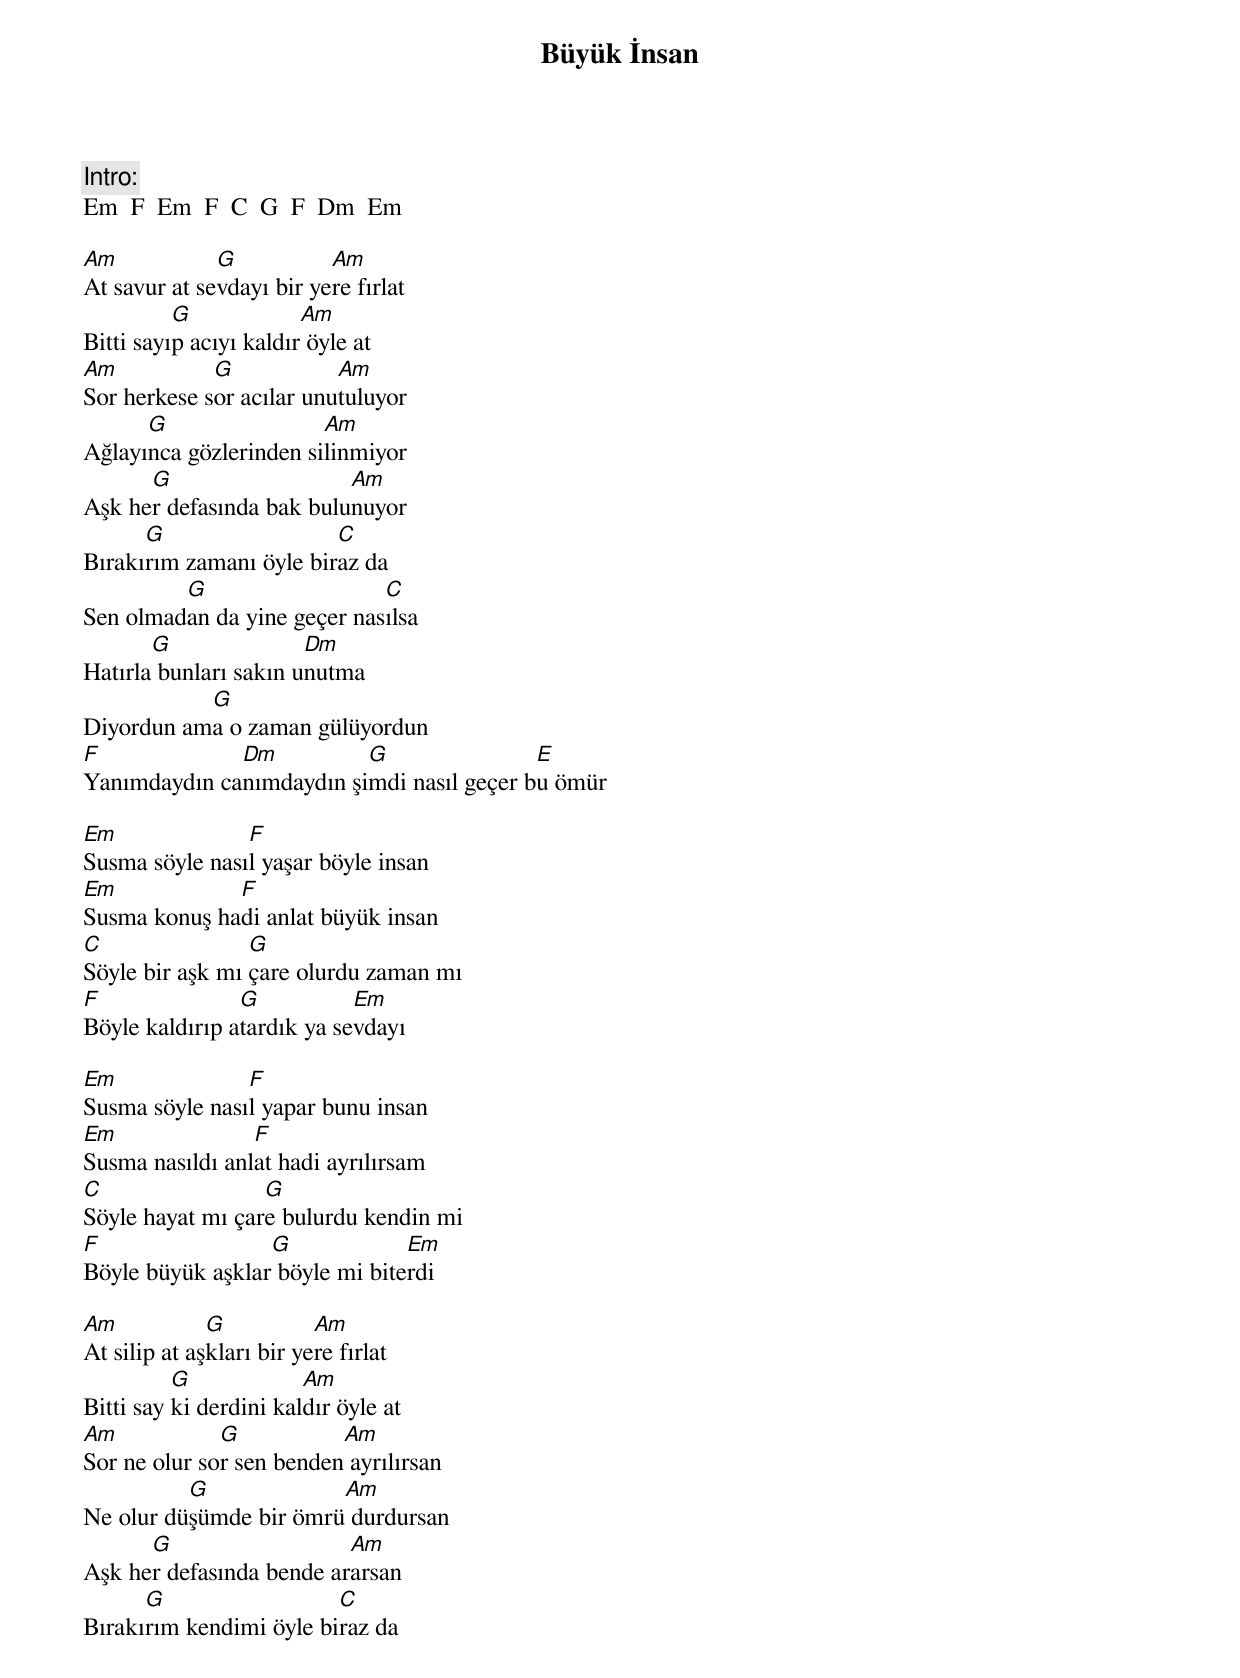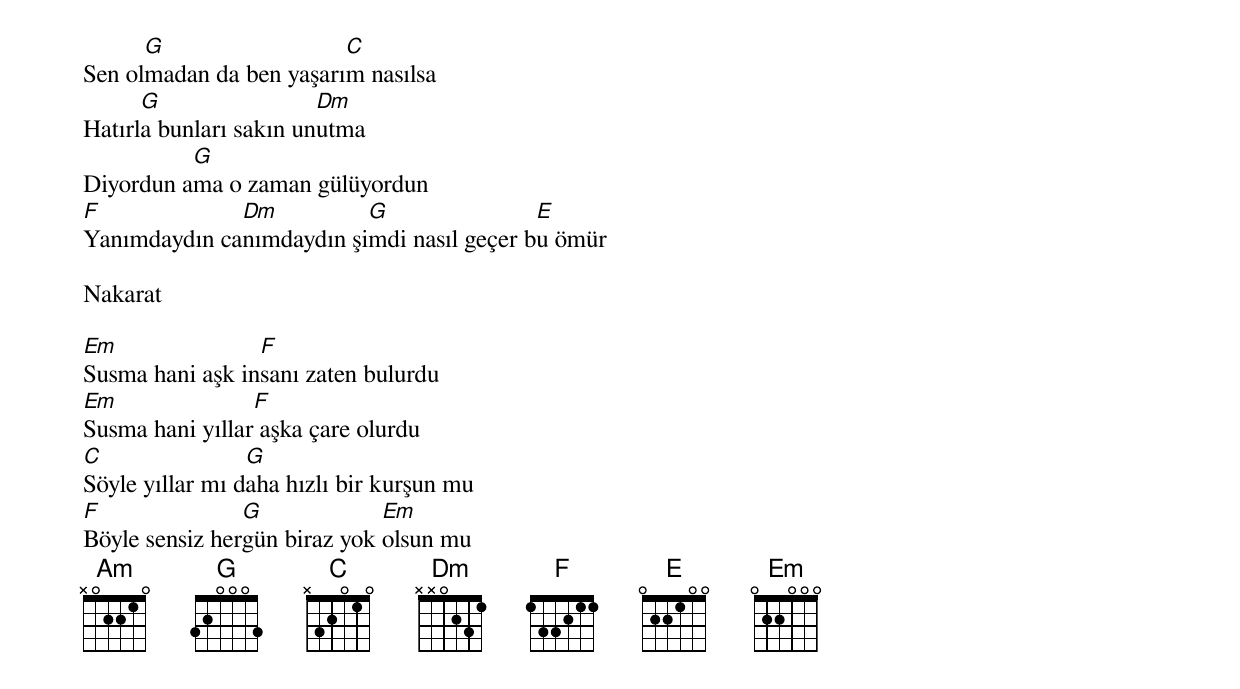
{title: Büyük İnsan}
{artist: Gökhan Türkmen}

Intro:
Em  F  Em  F  C  G  F  Dm  Em

Am            G           Am
At savur at sevdayı bir yere fırlat
          G             Am
Bitti sayıp acıyı kaldır öyle at
Am           G            Am
Sor herkese sor acılar unutuluyor
      G                 Am
Ağlayınca gözlerinden silinmiyor
      G                   Am
Aşk her defasında bak bulunuyor
      G                  C
Bırakırım zamanı öyle biraz da
         G                   C
Sen olmadan da yine geçer nasılsa
       G               Dm
Hatırla bunları sakın unutma
           G
Diyordun ama o zaman gülüyordun
F             Dm          G                E
Yanımdaydın canımdaydın şimdi nasıl geçer bu ömür

Em              F
Susma söyle nasıl yaşar böyle insan
Em            F
Susma konuş hadi anlat büyük insan
C                G
Söyle bir aşk mı çare olurdu zaman mı
F               G           Em
Böyle kaldırıp atardık ya sevdayı

Em              F
Susma söyle nasıl yapar bunu insan
Em               F
Susma nasıldı anlat hadi ayrılırsam
C                 G
Söyle hayat mı çare bulurdu kendin mi
F                 G             Em
Böyle büyük aşklar böyle mi biterdi

Am            G           Am
At silip at aşkları bir yere fırlat
          G             Am
Bitti say ki derdini kaldır öyle at
Am            G           Am
Sor ne olur sor sen benden ayrılırsan
          G             Am
Ne olur düşümde bir ömrü durdursan
      G                   Am
Aşk her defasında bende ararsan
      G                  C
Bırakırım kendimi öyle biraz da
      G                  C
Sen olmadan da ben yaşarım nasılsa
      G                 Dm
Hatırla bunları sakın unutma
          G
Diyordun ama o zaman gülüyordun
F             Dm          G                E
Yanımdaydın canımdaydın şimdi nasıl geçer bu ömür

Nakarat

Em               F
Susma hani aşk insanı zaten bulurdu
Em               F
Susma hani yıllar aşka çare olurdu
C                G
Söyle yıllar mı daha hızlı bir kurşun mu
F               G             Em
Böyle sensiz hergün biraz yok olsun mu
